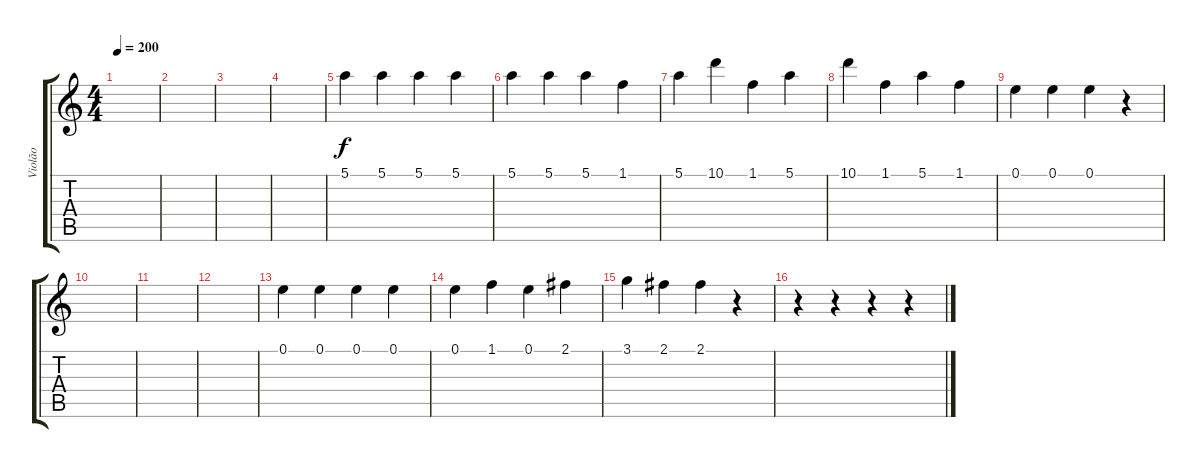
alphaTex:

\track ("Violão" "Violão") {instrument acousticguitarsteel}
\staff {score tabs}
\tuning (E4 B3 G3 D3 A2 E2) {hide}
\ts (4 4)
\tempo 200
\clef g2
\ks c
|
|
|
|
5.1.4 5.1.4 5.1.4 5.1.4 |
5.1.4 5.1.4 5.1.4 1.1.4 |
5.1.4 10.1.4 1.1.4 5.1.4 |
10.1.4 1.1.4 5.1.4 1.1.4 |
0.1.4 0.1.4 0.1.4 r.4 |
|
|
|
0.1.4 0.1.4 0.1.4 0.1.4 |
0.1.4 1.1.4 0.1.4 2.1.4 |
3.1.4 2.1.4 2.1.4 r.4 |
r.4 r.4 r.4 r.4
